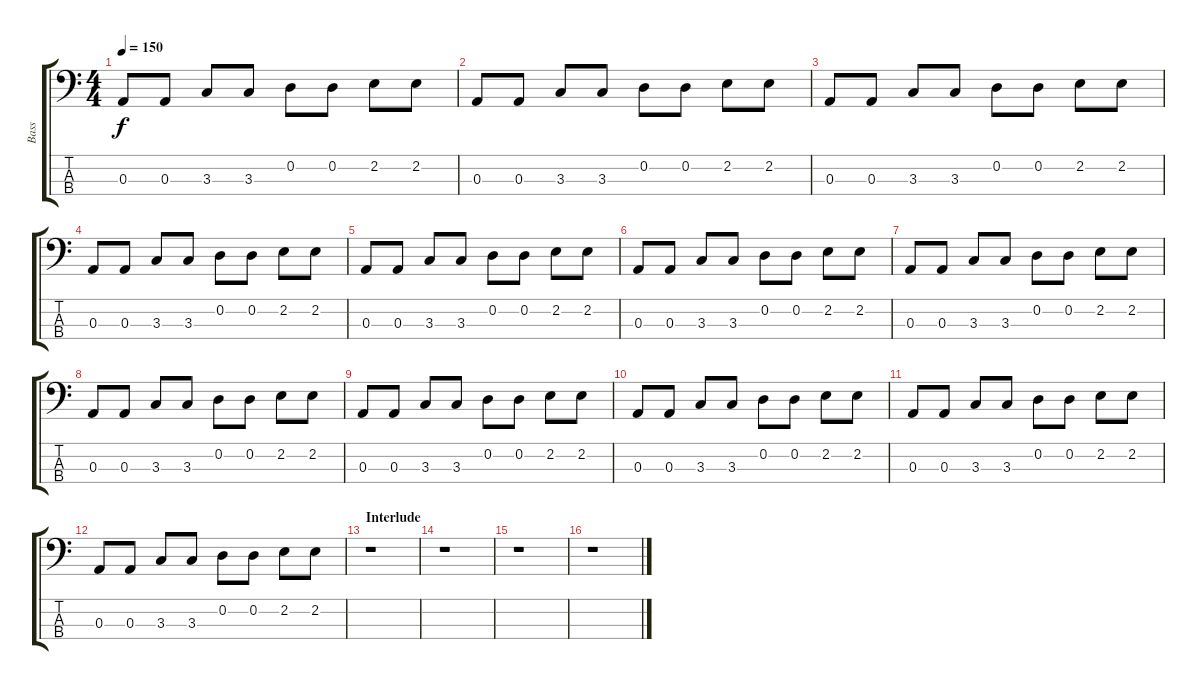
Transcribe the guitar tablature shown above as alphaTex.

\track ("Bass" "Bass") {instrument electricbasspick}
\staff {score tabs}
\tuning (G2 D2 A1 E1) {hide}
\ts (4 4)
\tempo 150
\clef f4
\ks c
0.3.8{dy f} 0.3.8 3.3.8 3.3.8 0.2.8 0.2.8 2.2.8 2.2.8 |
0.3.8 0.3.8 3.3.8 3.3.8 0.2.8 0.2.8 2.2.8 2.2.8 |
0.3.8 0.3.8 3.3.8 3.3.8 0.2.8 0.2.8 2.2.8 2.2.8 |
0.3.8 0.3.8 3.3.8 3.3.8 0.2.8 0.2.8 2.2.8 2.2.8 |
0.3.8 0.3.8 3.3.8 3.3.8 0.2.8 0.2.8 2.2.8 2.2.8 |
0.3.8 0.3.8 3.3.8 3.3.8 0.2.8 0.2.8 2.2.8 2.2.8 |
0.3.8 0.3.8 3.3.8 3.3.8 0.2.8 0.2.8 2.2.8 2.2.8 |
0.3.8 0.3.8 3.3.8 3.3.8 0.2.8 0.2.8 2.2.8 2.2.8 |
0.3.8 0.3.8 3.3.8 3.3.8 0.2.8 0.2.8 2.2.8 2.2.8 |
0.3.8 0.3.8 3.3.8 3.3.8 0.2.8 0.2.8 2.2.8 2.2.8 |
0.3.8 0.3.8 3.3.8 3.3.8 0.2.8 0.2.8 2.2.8 2.2.8 |
0.3.8 0.3.8 3.3.8 3.3.8 0.2.8 0.2.8 2.2.8 2.2.8 |
\section ("" "Interlude")
r.1 |
r.1 |
r.1 |
r.1
